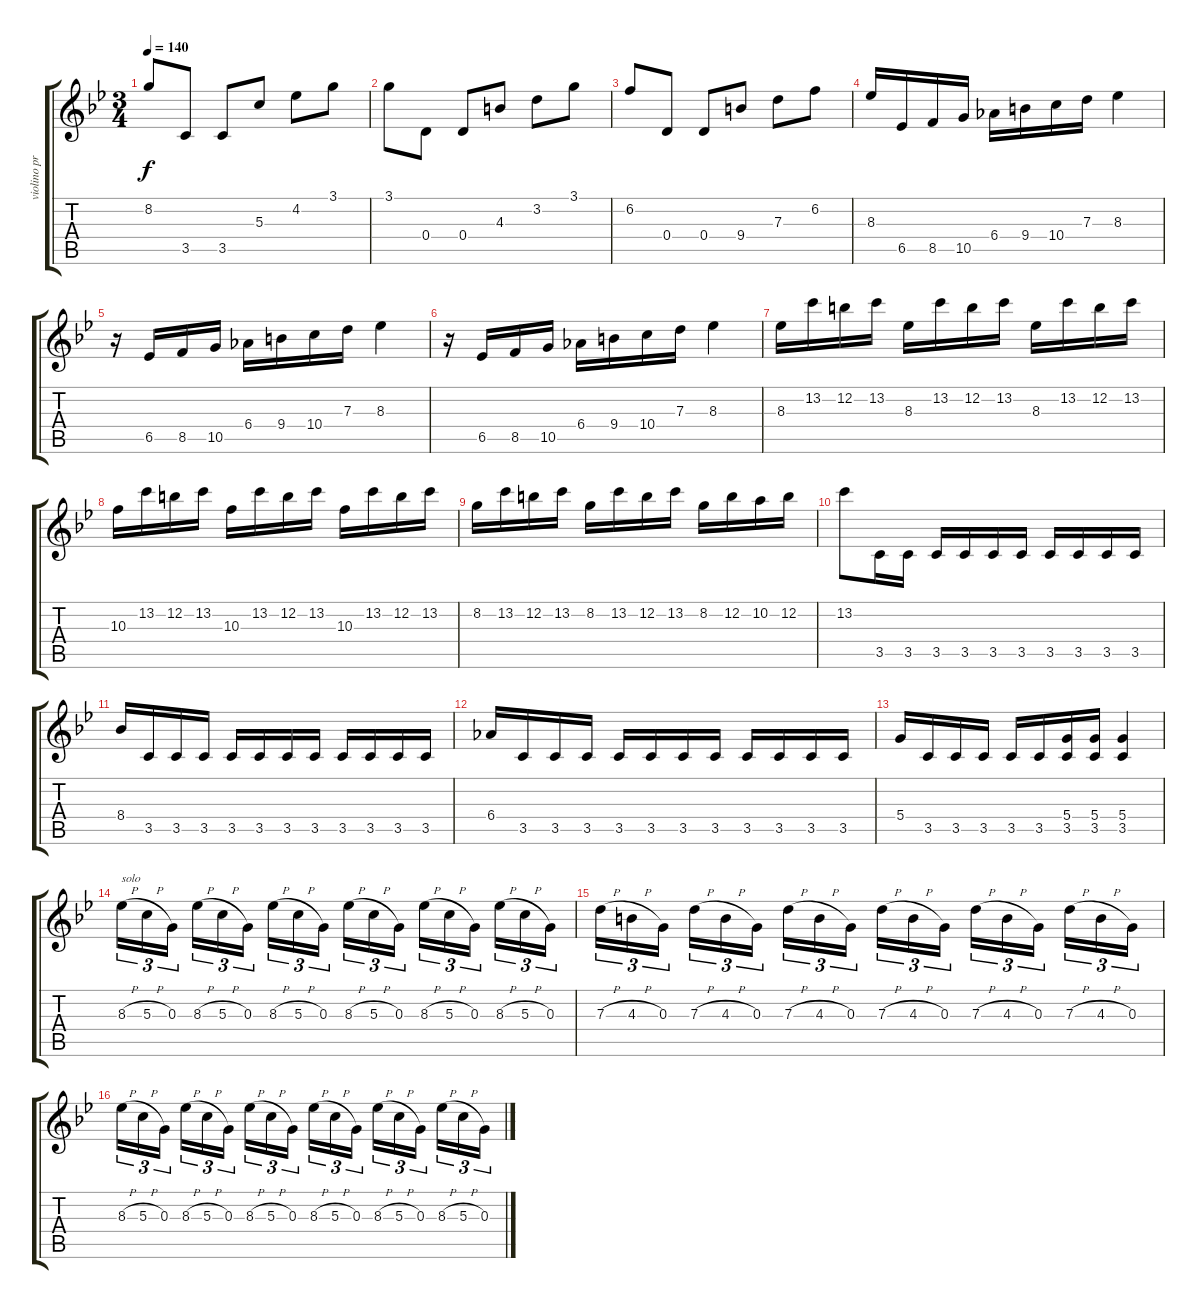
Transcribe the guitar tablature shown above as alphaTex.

\track ("violino principale" "violino pr") {instrument overdrivenguitar}
\staff {score tabs}
\tuning (E4 B3 G3 D3 A2 E2) {hide}
\ts (3 4)
\tempo 140
\clef g2
\ks gminor
8.2.8{dy f} 3.5.8 3.5.8 5.3.8 4.2.8 3.1.8 |
3.1.8 0.4.8 0.4.8 4.3.8 3.2.8 3.1.8 |
6.2.8 0.4.8 0.4.8 9.4.8 7.3.8 6.2.8 |
8.3.16 6.5.16 8.5.16 10.5.16 6.4.16 9.4.16 10.4.16 7.3.16 8.3.4 |
r.16 6.5.16 8.5.16 10.5.16 6.4.16 9.4.16 10.4.16 7.3.16 8.3.4 |
r.16 6.5.16 8.5.16 10.5.16 6.4.16 9.4.16 10.4.16 7.3.16 8.3.4 |
8.3.16 13.2.16 12.2.16 13.2.16 8.3.16 13.2.16 12.2.16 13.2.16 8.3.16 13.2.16 12.2.16 13.2.16 |
10.3.16 13.2.16 12.2.16 13.2.16 10.3.16 13.2.16 12.2.16 13.2.16 10.3.16 13.2.16 12.2.16 13.2.16 |
8.2.16 13.2.16 12.2.16 13.2.16 8.2.16 13.2.16 12.2.16 13.2.16 8.2.16 12.2.16 10.2.16 12.2.16 |
13.2.8 3.5.16 3.5.16 3.5.16 3.5.16 3.5.16 3.5.16 3.5.16 3.5.16 3.5.16 3.5.16 |
8.4.16 3.5.16 3.5.16 3.5.16 3.5.16 3.5.16 3.5.16 3.5.16 3.5.16 3.5.16 3.5.16 3.5.16 |
6.4.16 3.5.16 3.5.16 3.5.16 3.5.16 3.5.16 3.5.16 3.5.16 3.5.16 3.5.16 3.5.16 3.5.16 |
5.4.16 3.5.16 3.5.16 3.5.16 3.5.16 3.5.16 (5.4 3.5).16 (5.4 3.5).16 (5.4 3.5).4 |
8.3{h}.16{tu (3 2) txt "solo"} 5.3{h}.16{tu (3 2)} 0.3.16{tu (3 2) beam splitsecondary} 8.3{h}.16{tu (3 2)} 5.3{h}.16{tu (3 2)} 0.3.16{tu (3 2)} 8.3{h}.16{tu (3 2)} 5.3{h}.16{tu (3 2)} 0.3.16{tu (3 2) beam splitsecondary} 8.3{h}.16{tu (3 2)} 5.3{h}.16{tu (3 2)} 0.3.16{tu (3 2)} 8.3{h}.16{tu (3 2)} 5.3{h}.16{tu (3 2)} 0.3.16{tu (3 2) beam splitsecondary} 8.3{h}.16{tu (3 2)} 5.3{h}.16{tu (3 2)} 0.3.16{tu (3 2)} |
7.3{h}.16{tu (3 2)} 4.3{h}.16{tu (3 2)} 0.3.16{tu (3 2) beam splitsecondary} 7.3{h}.16{tu (3 2)} 4.3{h}.16{tu (3 2)} 0.3.16{tu (3 2)} 7.3{h}.16{tu (3 2)} 4.3{h}.16{tu (3 2)} 0.3.16{tu (3 2) beam splitsecondary} 7.3{h}.16{tu (3 2)} 4.3{h}.16{tu (3 2)} 0.3.16{tu (3 2)} 7.3{h}.16{tu (3 2)} 4.3{h}.16{tu (3 2)} 0.3.16{tu (3 2) beam splitsecondary} 7.3{h}.16{tu (3 2)} 4.3{h}.16{tu (3 2)} 0.3.16{tu (3 2)} |
8.3{h}.16{tu (3 2)} 5.3{h}.16{tu (3 2)} 0.3.16{tu (3 2) beam splitsecondary} 8.3{h}.16{tu (3 2)} 5.3{h}.16{tu (3 2)} 0.3.16{tu (3 2)} 8.3{h}.16{tu (3 2)} 5.3{h}.16{tu (3 2)} 0.3.16{tu (3 2) beam splitsecondary} 8.3{h}.16{tu (3 2)} 5.3{h}.16{tu (3 2)} 0.3.16{tu (3 2)} 8.3{h}.16{tu (3 2)} 5.3{h}.16{tu (3 2)} 0.3.16{tu (3 2) beam splitsecondary} 8.3{h}.16{tu (3 2)} 5.3{h}.16{tu (3 2)} 0.3.16{tu (3 2)}
